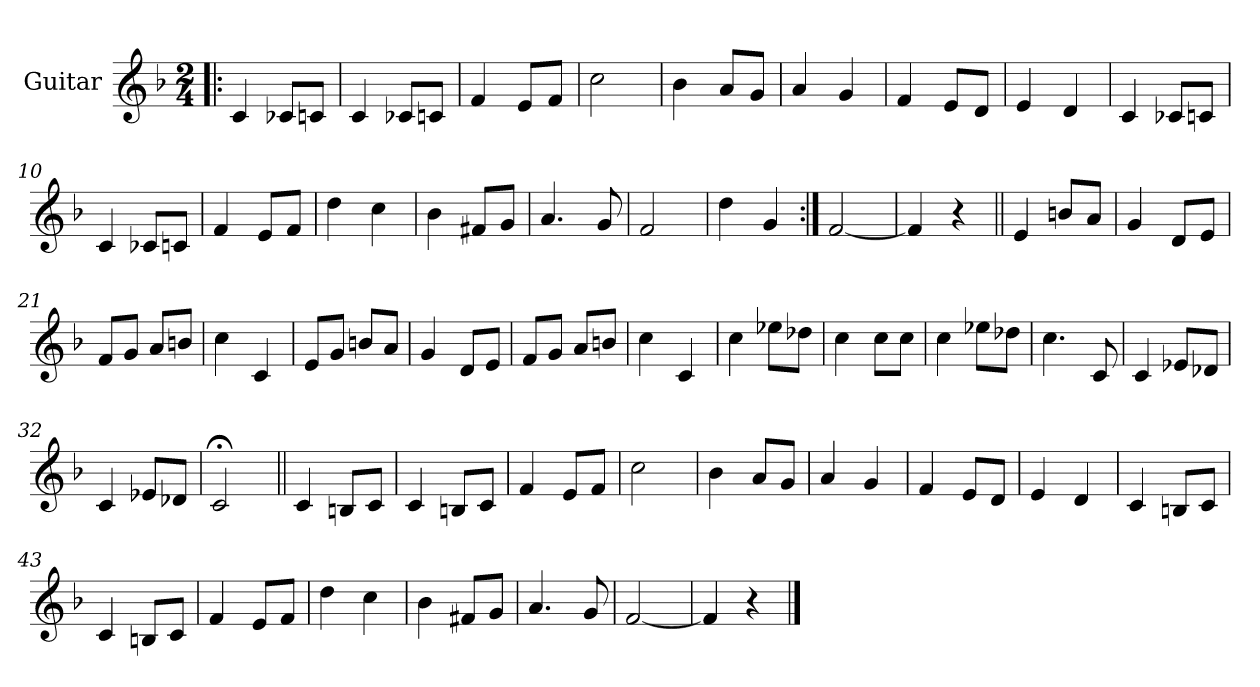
**kern
*part1
*staff1
*I"Guitar
*clefG2
*k[b-]
*F:
*M2/4
=1!|:
4c/
8c-X/L
8cn/J
=2
4c/
8c-X/L
8cn/J
=3
4f/
8e/L
8f/J
=4
2cc\
=5
4b-\
8a/L
8g/J
=6
4a/
4g/
=7
4f/
8e/L
8d/J
!!LO:LB:g=z
=8
4e/
4d/
=9
4c/
8c-X/L
8cn/J
=10
4c/
8c-X/L
8cn/J
=11
4f/
8e/L
8f/J
=12
4dd\
4cc\
=13
4b-\
8f#X/L
8g/J
=14
4.a/
8g/
=15
2f/
!!LO:LB:g=z
=16
4dd\
4g/
=17:|!
[2f/
=18
4f/]
4r
=19||
4e/
8bn/L
8a/J
=20
4g/
8d/L
8e/J
!!LO:LB:g=z
=21
8f/L
8g/J
8a/L
8bn/J
=22
4cc\
4c/
=23
8e/L
8g/J
8bn/L
8a/J
=24
4g/
8d/L
8e/J
=25
8f/L
8g/J
8a/L
8bn/J
=26
4cc\
4c/
=27
4cc\
8ee-X\L
8dd-X\J
!!LO:LB:g=z
=28
4cc\
8cc\L
8cc\J
=29
4cc\
8ee-X\L
8dd-X\J
=30
4.cc\
8c/
=31
4c/
8e-X/L
8d-X/J
=32
4c/
8e-X/L
8d-X/J
=33
2c;/
=34||
4c/
8Bn/L
8c/J
!!LO:LB:g=z
=35
4c/
8Bn/L
8c/J
=36
4f/
8e/L
8f/J
=37
2cc\
=38
4b-\
8a/L
8g/J
=39
4a/
4g/
=40
4f/
8e/L
8d/J
=41
4e/
4d/
=42
4c/
8Bn/L
8c/J
!!LO:LB:g=z
=43
4c/
8Bn/L
8c/J
=44
4f/
8e/L
8f/J
=45
4dd\
4cc\
=46
4b-\
8f#X/L
8g/J
=47
4.a/
8g/
=48
[2f/
=49
4f/]
4r
==
*-
